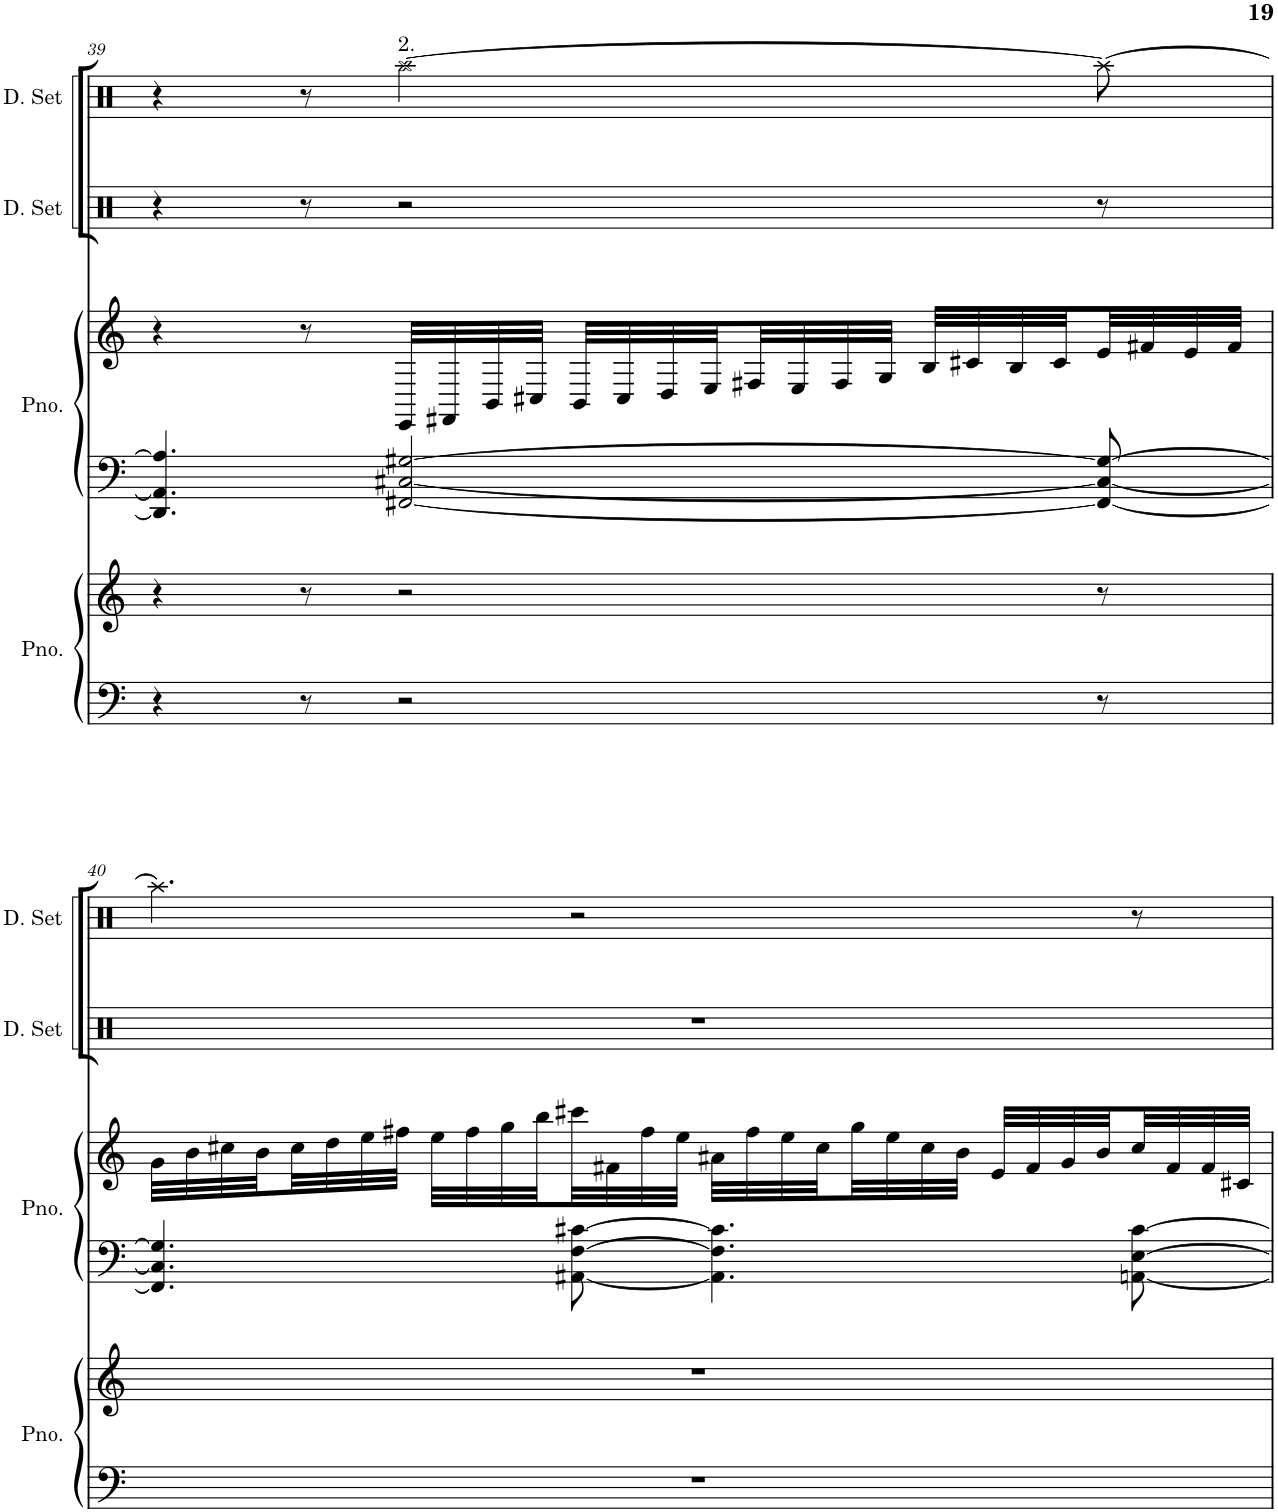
**kern	**kern	**kern	**kern	**kern	**kern
*part4	*part4	*part3	*part3	*part2	*part1
*staff6	*staff5	*staff4	*staff3	*staff2	*staff1
*I"Piano	*	*I"Piano	*	*I"Drumset	*I"Drumset
*I'Pno.	*	*I'Pno.	*	*I'D. Set	*I'D. Set
!!LO:PB:g=z
*clefF4	*clefG2	*clefF4	*clefG2	*clefX	*clefX
*k[]	*k[]	*k[]	*k[]	*k[]	*k[]
*M4/4	*M4/4	*M4/4	*M4/4	*M4/4	*M4/4
=39	=39	=39	=39	=39	=39
4r	4r	4.DD/] 4.AA/] 4.A/]	4r	4r	4r
8r	8r	.	8r	8r	8r
!	!	!	!	!	!LO:TX:a:t=2.
2r	2r	[2FF#X/ [2C#X/ [2G#X/	32EE/LLL	2r	[2Raa\
.	.	.	32FF#X/	.	.
.	.	.	32BB/	.	.
.	.	.	32C#X/JJJ	.	.
.	.	.	32BB/LLL	.	.
.	.	.	32C#/	.	.
.	.	.	32D/	.	.
.	.	.	32E/	.	.
.	.	.	32F#X/	.	.
.	.	.	32E/	.	.
.	.	.	32F#/	.	.
.	.	.	32G/JJJ	.	.
.	.	.	32B/LLL	.	.
.	.	.	32c#X/	.	.
.	.	.	32B/	.	.
.	.	.	32c#/	.	.
8r	8r	8FF#/_ 8C#/_ 8G#/_	32e/	8r	8Raa\_
.	.	.	32f#X/	.	.
.	.	.	32e/	.	.
.	.	.	32f#/JJJ	.	.
!!LO:LB:g=z
=40	=40	=40	=40	=40	=40
1r	1r	4.FF#/] 4.C#/] 4.G#/]	32g\LLL	1r	4.Raa\]
.	.	.	32b\	.	.
.	.	.	32cc#X\	.	.
.	.	.	32b\	.	.
.	.	.	32cc#\	.	.
.	.	.	32dd\	.	.
.	.	.	32ee\	.	.
.	.	.	32ff#X\JJJ	.	.
.	.	.	32ee\LLL	.	.
.	.	.	32ff#\	.	.
.	.	.	32gg\	.	.
.	.	.	32bb\	.	.
.	.	[8AA#X\ [8F\ [8c#X\	32ccc#X\	.	2r
.	.	.	32f#X\	.	.
.	.	.	32ff#\	.	.
.	.	.	32ee\JJJ	.	.
.	.	4.AA#\] 4.F\] 4.c#\]	32a#X\LLL	.	.
.	.	.	32ff#\	.	.
.	.	.	32ee\	.	.
.	.	.	32cc#\	.	.
.	.	.	32gg\	.	.
.	.	.	32ee\	.	.
.	.	.	32cc#\	.	.
.	.	.	32b\JJJ	.	.
.	.	.	32e/LLL	.	.
.	.	.	32f#/	.	.
.	.	.	32g/	.	.
.	.	.	32b/	.	.
.	.	[8AAn\ [8E\ [8c#\	32cc#/	.	8r
.	.	.	32f#/	.	.
.	.	.	32f#/	.	.
.	.	.	32c#X/JJJ	.	.
=	=	=	=	=	=
*-	*-	*-	*-	*-	*-
